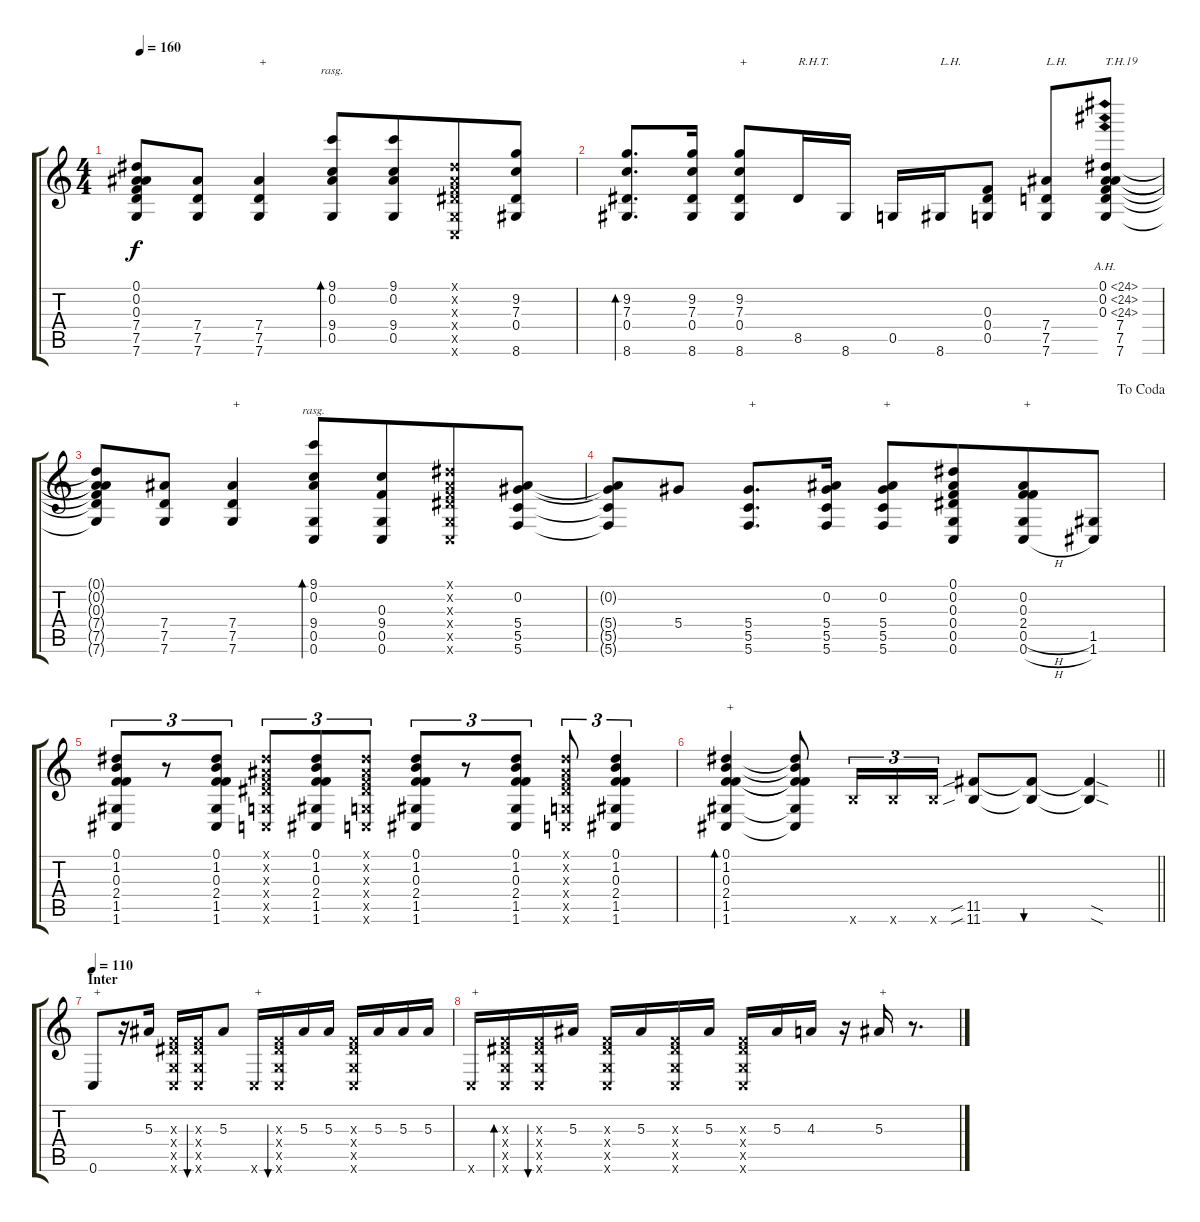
\track "" {instrument acousticguitarsteel}
\staff {score tabs}
\tuning (Eb4 Bb3 F3 Eb3 G2 C2) {hide}
\ts (4 4)
\tempo 160
\clef g2
\ks c
(0.1{t} 0.2{t} 0.3{t} 7.4{t} 7.5{t} 7.6{t}).8{dy f} (7.4 7.5 7.6).8 (7.4 7.5 7.6).4{txt "+"} (9.1 0.2 9.4 0.5).8{bd 240 rasg ii} (9.1 0.2 9.4 0.5).8{beam merge} (0.1{x} 0.2{x} 0.3{x} 0.4{x} 0.5{x} 0.6{x}).8 (9.2 7.3 0.4 8.6).8 |
(9.2 7.3 0.4 8.6).8{d bd 120} (9.2 7.3 0.4 8.6).16 (9.2 7.3 0.4 8.6).8{txt "+"} 8.5.16{txt "R.H.T."} 8.6.16 0.5.16 8.6.16{txt "L.H."} (0.3 0.4 0.5).8 (7.4 7.5 7.6).8{txt "L.H."} (0.1{ah 24} 0.2{ah 24} 0.3{ah 24} 7.4 7.5 7.6).8{txt "T.H.19"} |
(0.1{t} 0.2{t} 0.3{t} 7.4{t} 7.5{t} 7.6{t}).8 (7.4 7.5 7.6).8 (7.4 7.5 7.6).4{txt "+"} (9.1 0.2 9.4 0.5 0.6).8{bd 480 rasg ii} (0.3 9.4 0.5 0.6).8{beam merge} (0.1{x} 0.2{x} 0.3{x} 0.4{x} 0.5{x} 0.6{x}).8 (0.2 5.4 5.5 5.6).8 |
\jump dacoda
(0.2{t} 5.4{t} 5.5{t} 5.6{t}).8 5.4.8 (5.4 5.5 5.6).8{d txt "+"} (0.2 5.4 5.5 5.6).16 (0.2 5.4 5.5 5.6).8{txt "+"} (0.1 0.2 0.3 0.4 0.5 0.6).8{beam merge} (0.2 0.3 2.4 0.5{h} 0.6{h}).8{txt "+"} (1.5 1.6).8 |
(0.1 1.2 0.3 2.4 1.5 1.6).8{tu (3 2)} r.8{tu (3 2)} (0.1 1.2 0.3 2.4 1.5 1.6).8{tu (3 2)} (0.1{x} 0.2{x} 0.3{x} 0.4{x} 0.5{x} 0.6{x}).8{tu (3 2)} (0.1 1.2 0.3 2.4 1.5 1.6).8{tu (3 2)} (0.1{x} 0.2{x} 0.3{x} 0.4{x} 0.5{x} 0.6{x}).8{tu (3 2)} (0.1 1.2 0.3 2.4 1.5 1.6).8{tu (3 2)} r.8{tu (3 2)} (0.1 1.2 0.3 2.4 1.5 1.6).8{tu (3 2)} (0.1{x} 0.2{x} 0.3{x} 0.4{x} 0.5{x} 0.6{x}).8{tu (3 2)} (0.1 1.2 0.3 2.4 1.5 1.6).4{tu (3 2)} |
\barLineRight lightlight
(0.1 1.2 0.3 2.4 1.5 1.6).4{bd 120 txt "+"} (0.1{t} 1.2{t} 0.3{t} 2.4{t} 1.5{t} 1.6{t}).8 11.6{x}.16{tu (3 2)} 11.6{x}.16{tu (3 2)} 11.6{x}.16{tu (3 2)} (11.5{sib} 11.6{sib}).8 (11.5{t} 11.6{t}).8{bu 120} (11.5{sod t} 11.6{sod t}).4 |
\section ("" "Inter")
\tempo 110
0.6.8{txt "+"} r.16 5.3.16 (0.3{x} 0.4{x} 0.5{x} 0.6{x}).16 (0.3{x} 0.4{x} 0.5{x} 0.6{x}).16{bu 60} 5.3.8 0.6{x}.16{txt "+"} (0.3{x} 0.4{x} 0.5{x} 0.6{x}).16{bu 60} 5.3.16 5.3.16 (0.3{x} 0.4{x} 0.5{x} 0.6{x}).16 5.3.16 5.3.16 5.3.16 |
0.6{x}.16{txt "+"} (0.3{x} 0.4{x} 0.5{x} 0.6{x}).16{bd 60} (0.3{x} 0.4{x} 0.5{x} 0.6{x}).16{bu 60} 5.3.16 (0.3{x} 0.4{x} 0.5{x} 0.6{x}).16 5.3.16 (0.3{x} 0.4{x} 0.5{x} 0.6{x}).16 5.3.16 (0.3{x} 0.4{x} 0.5{x} 0.6{x}).16 5.3.16 4.3.16 r.16 5.3.16{txt "+"} r.8{d}
